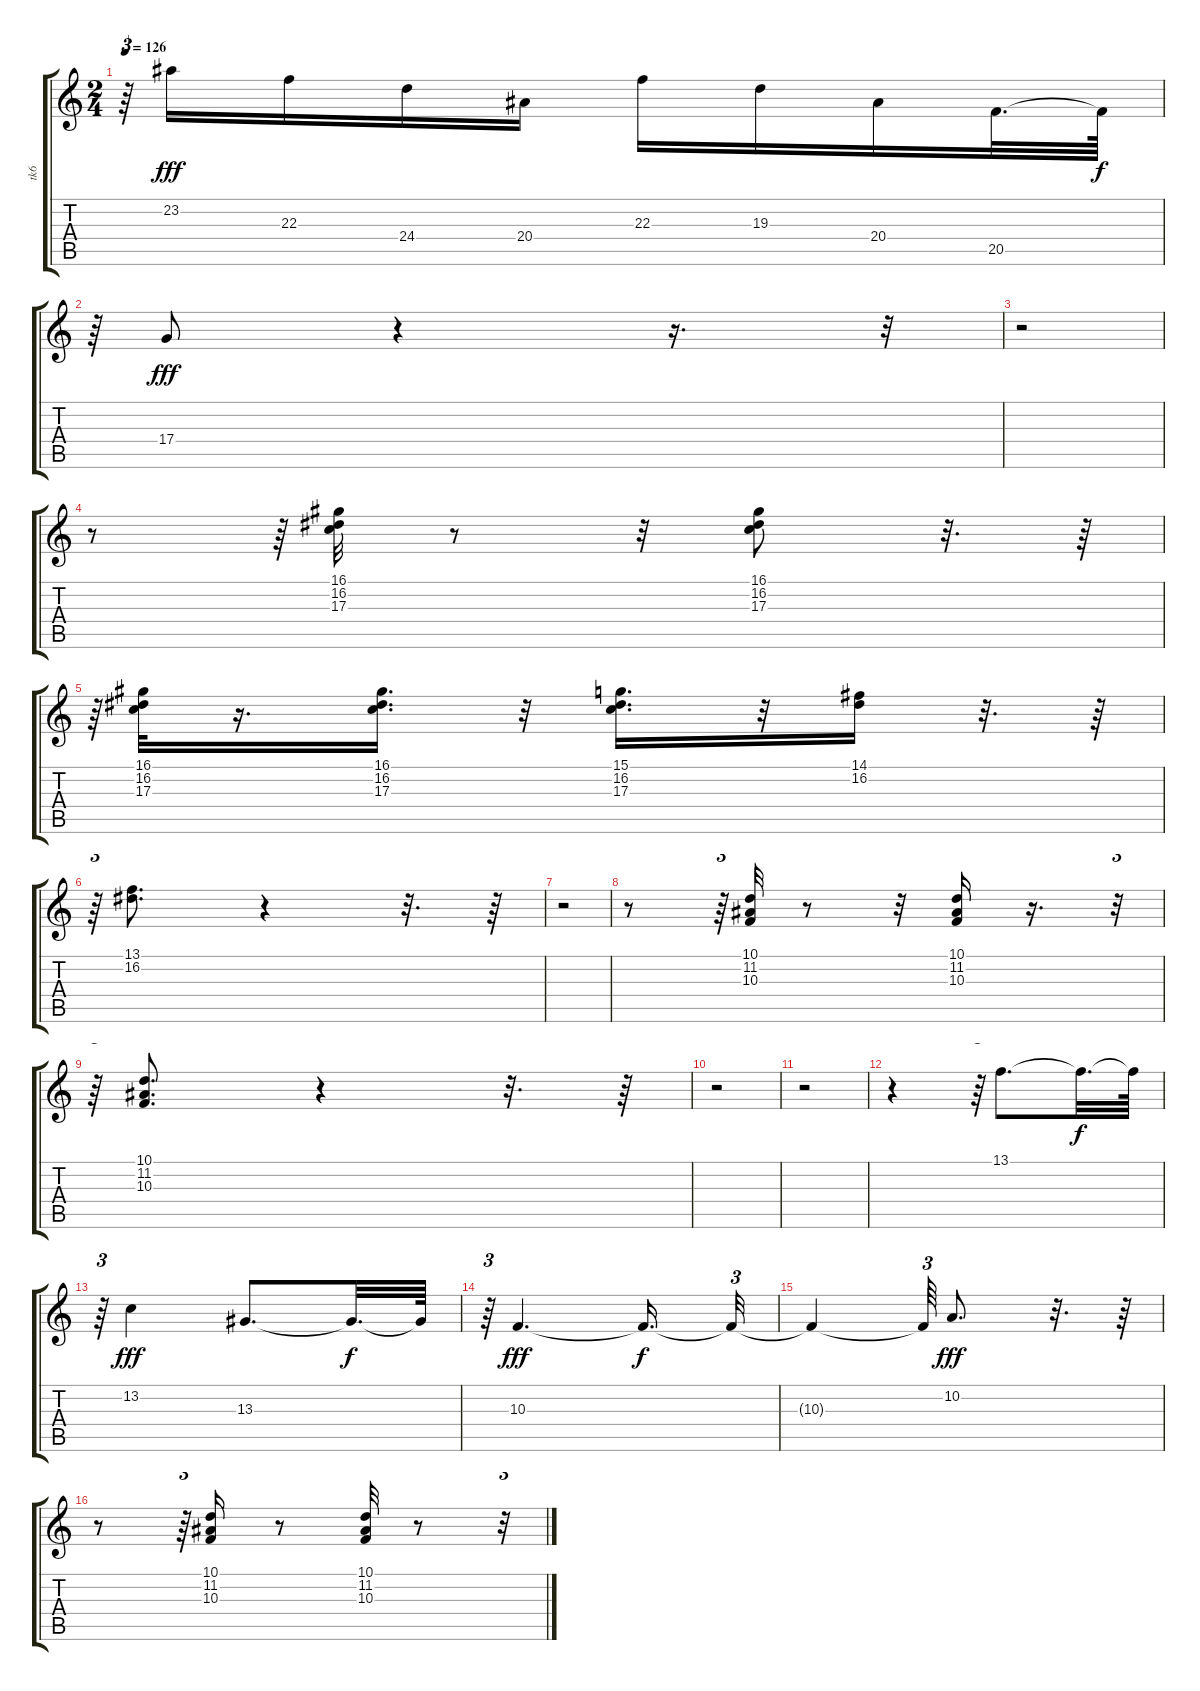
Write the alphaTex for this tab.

\track ("tk6" "tk6") {instrument reedorgan}
\staff {score tabs}
\tuning (E4 B3 G3 D3 A2 E2) {hide}
\ts (2 4)
\tempo 126
\clef g2
\ks c
r.64{tu (3 2) dy f} 23.2.16{dy fff} 22.3.16 24.4.16 20.4.16 22.3.16 19.3.16 20.4.16 20.5.32{d} 20.5{t}.64{dy f} |
r.64{tu (3 2)} 17.4.8{dy fff} r.4 r.16{d} r.32{tu (3 2)} |
r.2 |
r.8 r.64{tu (3 2)} (16.1 16.2 17.3).32 r.8 r.32 (16.1 16.2 17.3).8 r.32{d} r.64 |
r.64{tu (3 2)} (16.1 16.2 17.3).32 r.16{d} (16.1 16.2 17.3).16{d} r.32 (15.1 16.2 17.3).16{d} r.32 (14.1 16.2).16 r.32{d} r.64 |
r.64{tu (3 2)} (13.1 16.2).8{d} r.4 r.32{d} r.64 |
r.2 |
r.8 r.64{tu (3 2)} (10.1 11.2 10.3).32 r.8 r.32 (10.1 11.2 10.3).16 r.16{d} r.32{tu (3 2)} |
r.64{tu (3 2)} (10.1 11.2 10.3).8{d} r.4 r.32{d} r.64 |
r.2 |
r.2 |
r.4 r.64{tu (3 2)} 13.1.8{d} 13.1{t}.32{d dy f} 13.1{t}.64 |
r.64{tu (3 2)} 13.2.4{dy fff} 13.3.8{d} 13.3{t}.32{d dy f} 13.3{t}.64 |
r.64{tu (3 2)} 10.3.4{d dy fff} 10.3{t}.16{d dy f} 10.3{t}.32{tu (3 2)} |
10.3{t}.4 10.3{t}.64{tu (3 2)} 10.2.8{d dy fff} r.32{d} r.64 |
r.8 r.64{tu (3 2)} (10.1 11.2 10.3).16 r.8 (10.1 11.2 10.3).32 r.8 r.32{tu (3 2)}
